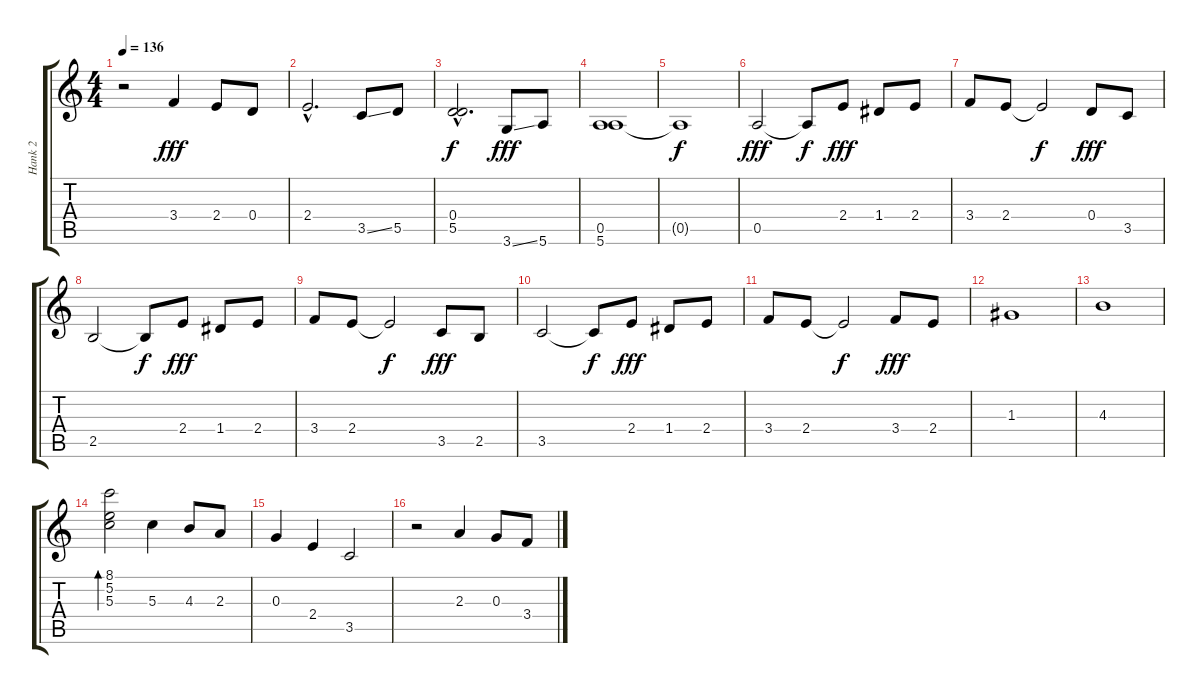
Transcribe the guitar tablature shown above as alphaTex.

\track ("Hank 2" "Hank 2") {instrument electricguitarjazz}
\staff {score tabs}
\tuning (E4 B3 G3 D3 A2 E2) {hide}
\ts (4 4)
\tempo 136
\clef g2
\ks c
r.2{dy fff} 3.4.4 2.4.8 0.4.8 |
2.4{hac}.2{d} 3.5{ss}.8 5.5.8 |
(0.4{hac} 5.5{hac}).2{d dy f} 3.6{ss}.8{dy fff} 5.6.8 |
(0.5 5.6).1 |
0.5{t}.1{dy f} |
0.5.2{dy fff volume 16 instrument electricguitarmuted} 0.5{t}.8{dy f} 2.4.8{dy fff} 1.4.8 2.4.8 |
3.4.8 2.4.8 2.4{t}.2{dy f} 0.4.8{dy fff} 3.5.8 |
2.5.2 2.5{t}.8{dy f} 2.4.8{dy fff} 1.4.8 2.4.8 |
3.4.8 2.4.8 2.4{t}.2{dy f} 3.5.8{dy fff} 2.5.8 |
3.5.2 3.5{t}.8{dy f} 2.4.8{dy fff} 1.4.8 2.4.8 |
3.4.8 2.4.8 2.4{t}.2{dy f} 3.4.8{dy fff} 2.4.8 |
1.3.1{volume 16 instrument electricguitarclean} |
4.3.1 |
(8.1 5.2 5.3).2{bd 120} 5.3.4{volume 10 instrument overdrivenguitar} 4.3.8 2.3.8 |
0.3.4 2.4.4 3.5.2 |
r.2 2.3.4 0.3.8 3.4.8
